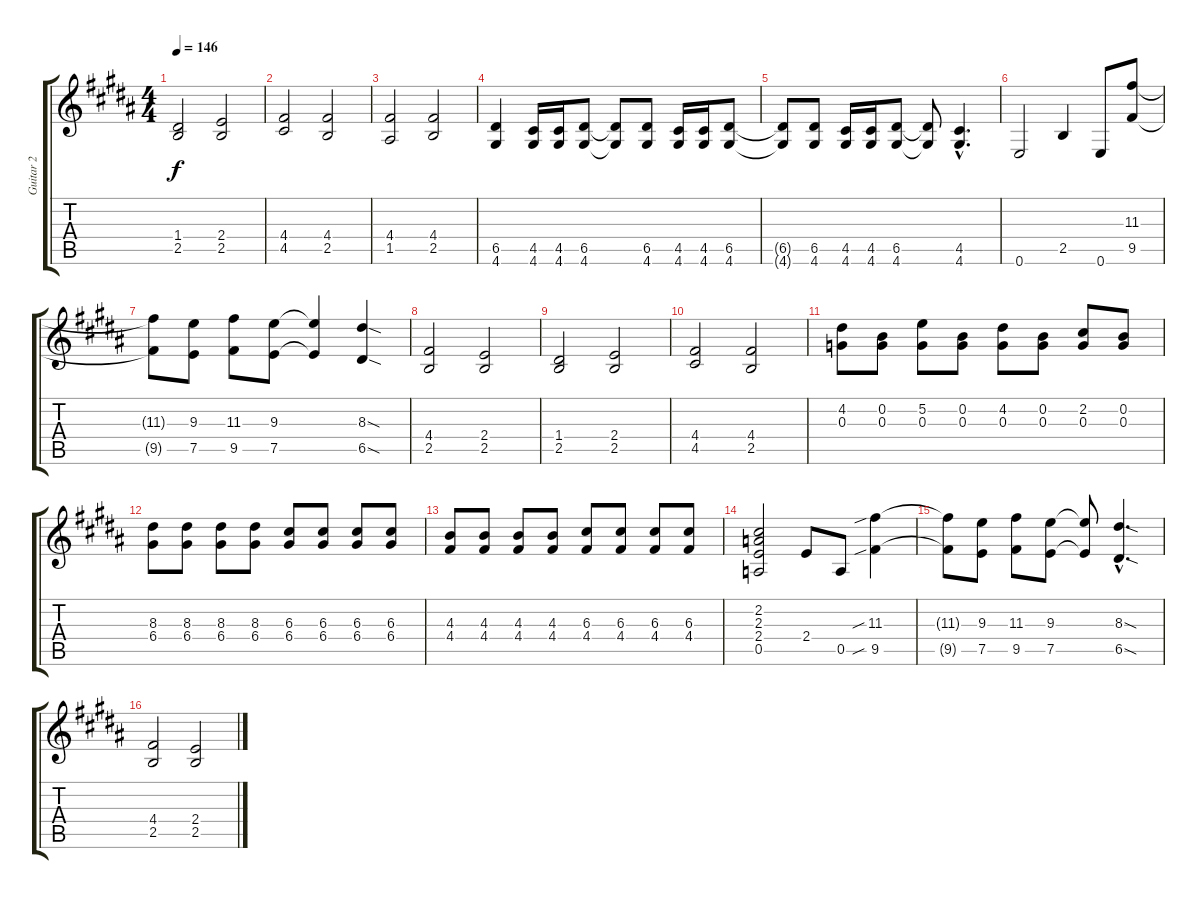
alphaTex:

\track ("Guitar 2" "Guitar 2") {instrument distortionguitar}
\staff {score tabs}
\tuning (E4 B3 G3 D3 A2 E2) {hide}
\ts (4 4)
\tempo 146
\clef g2
\ks b
(1.4 2.5).2{dy f} (2.4 2.5).2 |
(4.4 4.5).2 (4.4 2.5).2 |
(4.4 1.5).2 (4.4 2.5).2 |
(6.5 4.6).4 (4.5 4.6).16 (4.5 4.6).16 (6.5 4.6).8 (6.5{t} 4.6{t}).8 (6.5 4.6).8 (4.5 4.6).16 (4.5 4.6).16 (6.5 4.6).8 |
(6.5{t} 4.6{t}).8 (6.5 4.6).8 (4.5 4.6).16 (4.5 4.6).16 (6.5 4.6).8 (6.5{t} 4.6{t}).8 (4.5{hac} 4.6{hac}).4{d} |
0.6.2 2.5.4 0.6.8 (11.3 9.5).8 |
(11.3{t} 9.5{t}).8 (9.3 7.5).8 (11.3 9.5).8 (9.3 7.5).8 (9.3{t} 7.5{t}).4 (8.3{sod} 6.5{sod}).4 |
(4.4 2.5).2 (2.4 2.5).2 |
(1.4 2.5).2 (2.4 2.5).2 |
(4.4 4.5).2 (4.4 2.5).2 |
(4.2 0.3).8 (0.2 0.3).8 (5.2 0.3).8 (0.2 0.3).8 (4.2 0.3).8 (0.2 0.3).8 (2.2 0.3).8 (0.2 0.3).8 |
(8.3 6.4).8 (8.3 6.4).8 (8.3 6.4).8 (8.3 6.4).8 (6.3 6.4).8 (6.3 6.4).8 (6.3 6.4).8 (6.3 6.4).8 |
(4.3 4.4).8 (4.3 4.4).8 (4.3 4.4).8 (4.3 4.4).8 (6.3 4.4).8 (6.3 4.4).8 (6.3 4.4).8 (6.3 4.4).8 |
(2.2 2.3 2.4 0.5).2 2.4.8 0.5.8 (11.3{sib} 9.5{sib}).4 |
(11.3{t} 9.5{t}).8 (9.3 7.5).8 (11.3 9.5).8 (9.3 7.5).8 (9.3{t} 7.5{t}).8 (8.3{sod hac} 6.5{sod hac}).4{d} |
(4.4 2.5).2 (2.4 2.5).2
